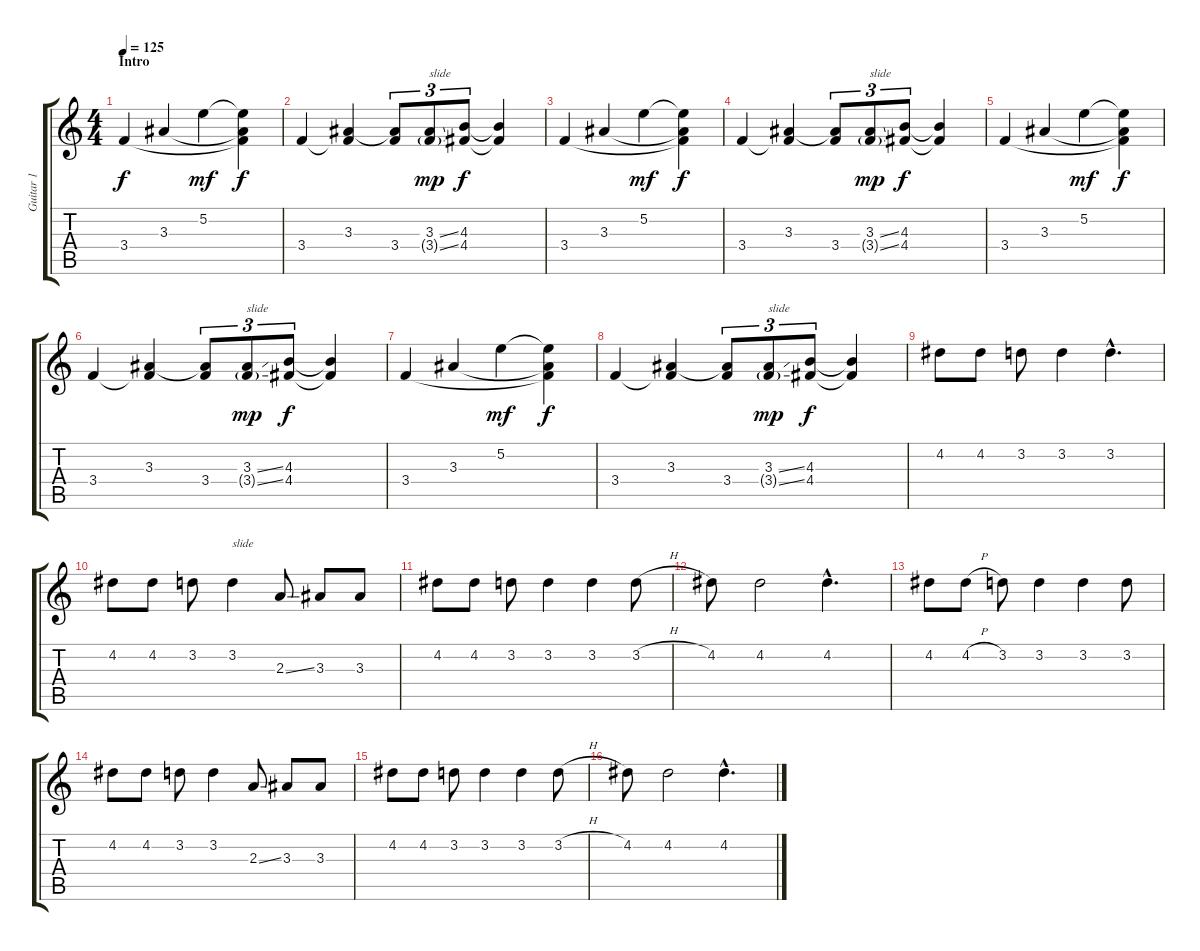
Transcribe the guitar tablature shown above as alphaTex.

\track ("Guitar 1" "Guitar 1") {instrument distortionguitar}
\staff {score tabs}
\tuning (E4 B3 G3 D3 A2 E2) {hide}
\ts (4 4)
\section ("" "Intro")
\tempo 125
\clef g2
\ks c
3.4.4{dy f instrument distortionguitar} 3.3.4 5.2.4{dy mf} (5.2{t} 3.3{t} 3.4{t}).4{dy f} |
3.4.4 (3.3 3.4{t}).4 (3.3{t} 3.4).8{tu (3 2)} (3.3{ss} 3.4{ss g}).8{tu (3 2) txt "slide" dy mp} (4.3 4.4).8{tu (3 2) dy f} (4.3{t} 4.4{t}).4 |
3.4.4 3.3.4 5.2.4{dy mf} (5.2{t} 3.3{t} 3.4{t}).4{dy f} |
3.4.4 (3.3 3.4{t}).4 (3.3{t} 3.4).8{tu (3 2)} (3.3{ss} 3.4{ss g}).8{tu (3 2) txt "slide" dy mp} (4.3 4.4).8{tu (3 2) dy f} (4.3{t} 4.4{t}).4 |
3.4.4 3.3.4 5.2.4{dy mf} (5.2{t} 3.3{t} 3.4{t}).4{dy f} |
3.4.4 (3.3 3.4{t}).4 (3.3{t} 3.4).8{tu (3 2)} (3.3{ss} 3.4{ss g}).8{tu (3 2) txt "slide" dy mp} (4.3 4.4).8{tu (3 2) dy f} (4.3{t} 4.4{t}).4 |
3.4.4 3.3.4 5.2.4{dy mf} (5.2{t} 3.3{t} 3.4{t}).4{dy f} |
3.4.4 (3.3 3.4{t}).4 (3.3{t} 3.4).8{tu (3 2)} (3.3{ss} 3.4{ss g}).8{tu (3 2) txt "slide" dy mp} (4.3 4.4).8{tu (3 2) dy f} (4.3{t} 4.4{t}).4 |
4.2.8 4.2.8 3.2.8 3.2.4 3.2{hac}.4{d} |
4.2.8 4.2.8 3.2.8 3.2.4{txt "slide"} 2.3{ss}.8 3.3.8 3.3.8 |
4.2.8 4.2.8 3.2.8 3.2.4 3.2.4 3.2{h}.8 |
4.2.8 4.2.2 4.2{hac}.4{d} |
4.2.8 4.2{h}.8 3.2.8 3.2.4 3.2.4 3.2.8 |
4.2.8 4.2.8 3.2.8 3.2.4 2.3{ss}.8 3.3.8 3.3.8 |
4.2.8 4.2.8 3.2.8 3.2.4 3.2.4 3.2{h}.8 |
4.2.8 4.2.2 4.2{hac}.4{d}
